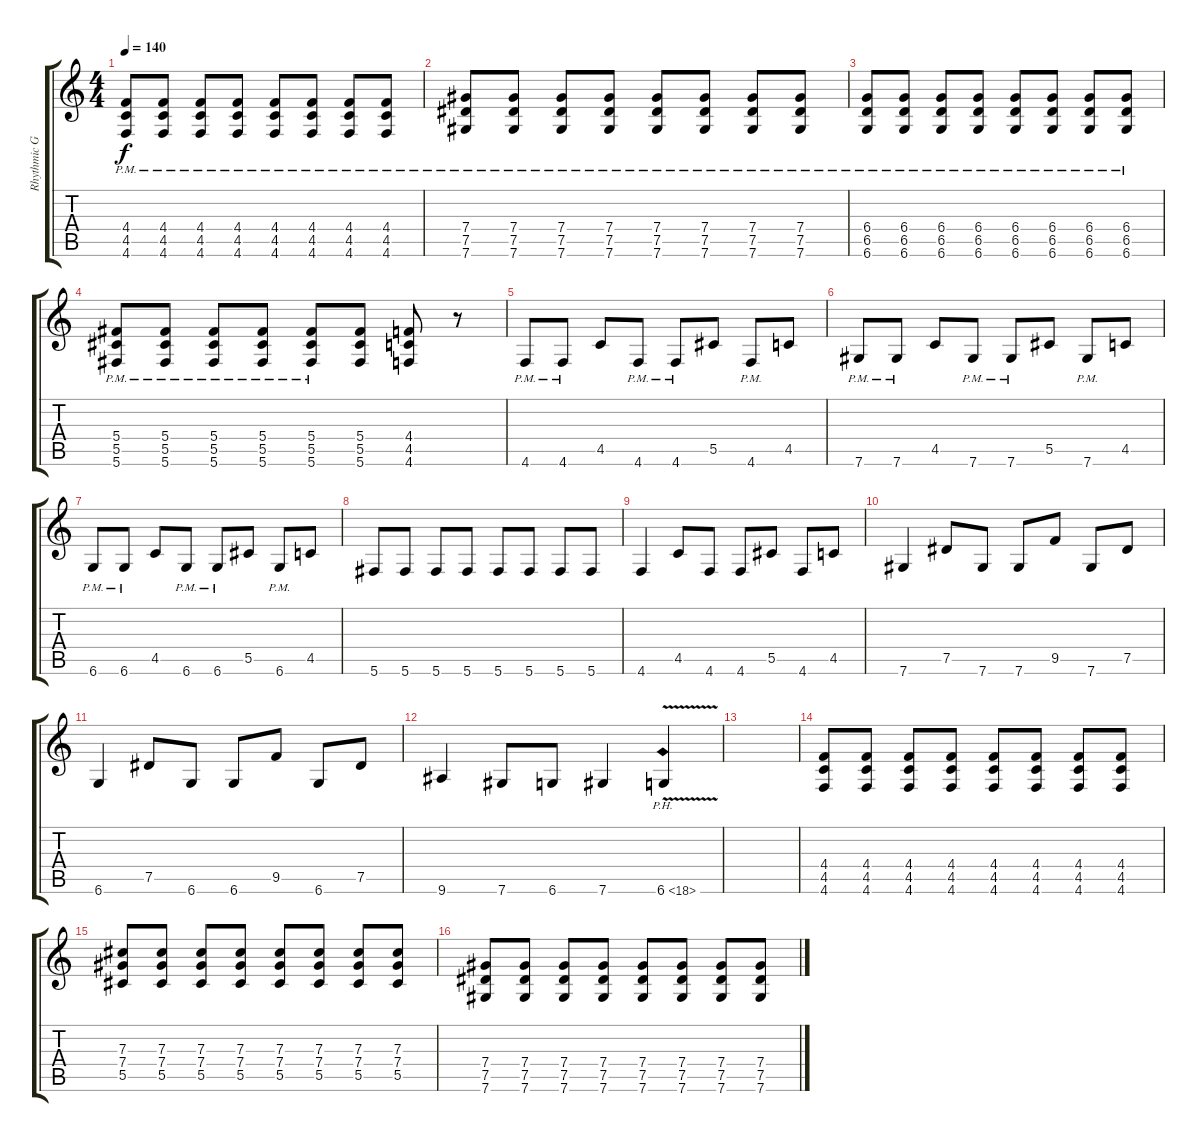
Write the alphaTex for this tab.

\track ("Rhythmic Guitar" "Rhythmic G") {instrument distortionguitar}
\staff {score tabs}
\tuning (Eb4 Bb3 Gb3 Db3 Ab2 Db2) {hide}
\ts (4 4)
\tempo 140
\clef g2
\ks c
(4.4{pm} 4.5{pm} 4.6{pm}).8{dy f} (4.4{pm} 4.5{pm} 4.6{pm}).8 (4.4{pm} 4.5{pm} 4.6{pm}).8 (4.4{pm} 4.5{pm} 4.6{pm}).8 (4.4{pm} 4.5{pm} 4.6{pm}).8 (4.4{pm} 4.5{pm} 4.6{pm}).8 (4.4{pm} 4.5{pm} 4.6{pm}).8 (4.4{pm} 4.5{pm} 4.6{pm}).8 |
(7.4{pm} 7.5{pm} 7.6{pm}).8 (7.4{pm} 7.5{pm} 7.6{pm}).8 (7.4{pm} 7.5{pm} 7.6{pm}).8 (7.4{pm} 7.5{pm} 7.6{pm}).8 (7.4{pm} 7.5{pm} 7.6{pm}).8 (7.4{pm} 7.5{pm} 7.6{pm}).8 (7.4{pm} 7.5{pm} 7.6{pm}).8 (7.4{pm} 7.5{pm} 7.6{pm}).8 |
(6.4{pm} 6.5{pm} 6.6{pm}).8 (6.4{pm} 6.5{pm} 6.6{pm}).8 (6.4{pm} 6.5{pm} 6.6{pm}).8 (6.4{pm} 6.5{pm} 6.6{pm}).8 (6.4{pm} 6.5{pm} 6.6{pm}).8 (6.4{pm} 6.5{pm} 6.6{pm}).8 (6.4{pm} 6.5{pm} 6.6{pm}).8 (6.4{pm} 6.5{pm} 6.6{pm}).8 |
(5.4{pm} 5.5{pm} 5.6{pm}).8 (5.4{pm} 5.5{pm} 5.6{pm}).8 (5.4{pm} 5.5{pm} 5.6{pm}).8 (5.4{pm} 5.5{pm} 5.6{pm}).8 (5.4{pm} 5.5{pm} 5.6{pm}).8 (5.4 5.5 5.6).8 (4.4 4.5 4.6).8 r.8 |
4.6{pm}.8 4.6{pm}.8 4.5.8 4.6{pm}.8 4.6{pm}.8 5.5.8 4.6{pm}.8 4.5.8 |
7.6{pm}.8 7.6{pm}.8 4.5.8 7.6{pm}.8 7.6{pm}.8 5.5.8 7.6{pm}.8 4.5.8 |
6.6{pm}.8 6.6{pm}.8 4.5.8 6.6{pm}.8 6.6{pm}.8 5.5.8 6.6{pm}.8 4.5.8 |
5.6.8 5.6.8 5.6.8 5.6.8 5.6.8 5.6.8 5.6.8 5.6.8 |
4.6.4 4.5.8 4.6.8 4.6.8 5.5.8 4.6.8 4.5.8 |
7.6.4 7.5.8 7.6.8 7.6.8 9.5.8 7.6.8 7.5.8 |
6.6.4 7.5.8 6.6.8 6.6.8 9.5.8 6.6.8 7.5.8 |
9.6.4 7.6.8 6.6.8 7.6.4 6.6{ph 12 v}.4 |
|
(4.4 4.5 4.6).8 (4.4 4.5 4.6).8 (4.4 4.5 4.6).8 (4.4 4.5 4.6).8 (4.4 4.5 4.6).8 (4.4 4.5 4.6).8 (4.4 4.5 4.6).8 (4.4 4.5 4.6).8 |
(7.3 7.4 5.5).8 (7.3 7.4 5.5).8 (7.3 7.4 5.5).8 (7.3 7.4 5.5).8 (7.3 7.4 5.5).8 (7.3 7.4 5.5).8 (7.3 7.4 5.5).8 (7.3 7.4 5.5).8 |
(7.4 7.5 7.6).8 (7.4 7.5 7.6).8 (7.4 7.5 7.6).8 (7.4 7.5 7.6).8 (7.4 7.5 7.6).8 (7.4 7.5 7.6).8 (7.4 7.5 7.6).8 (7.4 7.5 7.6).8
